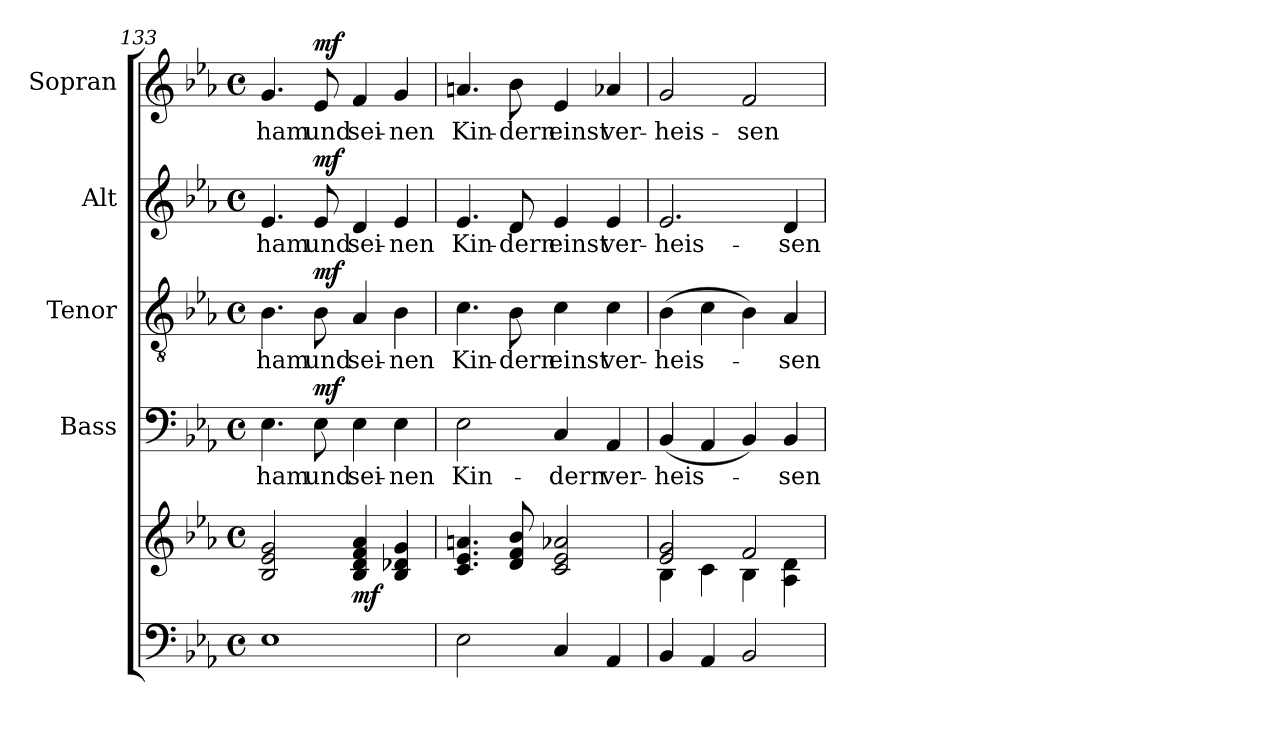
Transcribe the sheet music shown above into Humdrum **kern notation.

**kern	**kern	**dynam	**kern	**text	**dynam	**kern	**text	**dynam	**kern	**text	**dynam	**kern	**text	**dynam
*part5	*part5	*part5	*part4	*part4	*part4	*part3	*part3	*part3	*part2	*part2	*part2	*part1	*part1	*part1
*staff6	*staff5	*staff5/6	*staff4	*staff4	*staff4	*staff3	*staff3	*staff3	*staff2	*staff2	*staff2	*staff1	*staff1	*staff1
*	*	*	*I"Bass	*	*	*I"Tenor	*	*	*I"Alt	*	*	*I"Sopran	*	*
*	*	*	*I'B.	*	*	*I'T.	*	*	*I'A.	*	*	*I'S.	*	*
*clefF4	*clefG2	*	*clefF4	*	*	*clefGv2	*	*	*clefG2	*	*	*clefG2	*	*
*k[b-e-a-]	*k[b-e-a-]	*	*k[b-e-a-]	*	*	*k[b-e-a-]	*	*	*k[b-e-a-]	*	*	*k[b-e-a-]	*	*
*E-:	*E-:	*	*E-:	*	*	*E-:	*	*	*E-:	*	*	*E-:	*	*
*M4/4	*M4/4	*	*M4/4	*	*	*M4/4	*	*	*M4/4	*	*	*M4/4	*	*
*met(c)	*met(c)	*	*met(c)	*	*	*met(c)	*	*	*met(c)	*	*	*met(c)	*	*
=133	=133	=133	=133	=133	=133	=133	=133	=133	=133	=133	=133	=133	=133	=133
!	!	!	!	!LO:LY:b	!	!	!LO:LY:b	!	!	!LO:LY:b	!	!	!LO:LY:b	!
1E-	2B-/ 2e-/ 2g/	.	4.E-\	-ham	.	4.B-\	-ham	.	4.e-/	-ham	.	4.g/	-ham	.
!	!	!	!	!LO:LY:b	!LO:DY:a	!	!LO:LY:b	!LO:DY:a	!	!LO:LY:b	!LO:DY:a	!	!LO:LY:b	!LO:DY:a
.	.	.	8E-\	und	mf	8B-\	und	mf	8e-/	und	mf	8e-/	und	mf
!	!	!LO:DY:b	!	!LO:LY:b	!	!	!LO:LY:b	!	!	!LO:LY:b	!	!	!LO:LY:b	!
.	4B-/ 4d/ 4f/ 4a-/	mf	4E-\	sei-	.	4A-/	sei-	.	4d/	sei-	.	4f/	sei-	.
!	!	!	!	!LO:LY:b	!	!	!LO:LY:b	!	!	!LO:LY:b	!	!	!LO:LY:b	!
.	4B-/ 4d-X/ 4g/	.	4E-\	-nen	.	4B-\	-nen	.	4e-/	-nen	.	4g/	-nen	.
!!LO:LB:g=z
=134	=134	=134	=134	=134	=134	=134	=134	=134	=134	=134	=134	=134	=134	=134
!	!	!	!	!LO:LY:b	!	!	!LO:LY:b	!	!	!LO:LY:b	!	!	!LO:LY:b	!
2E-\	4.c/ 4.e-/ 4.an/	.	2E-\	Kin-	.	4.c\	Kin-	.	4.e-/	Kin-	.	4.an/	Kin-	.
!	!	!	!	!	!	!	!LO:LY:b	!	!	!LO:LY:b	!	!	!LO:LY:b	!
.	8d/ 8f/ 8b-/	.	.	.	.	8B-\	-dern	.	8d/	-dern	.	8b-\	-dern	.
!	!	!	!	!LO:LY:b	!	!	!LO:LY:b	!	!	!LO:LY:b	!	!	!LO:LY:b	!
4C/	2c/ 2e-/ 2a-X/	.	4C/	-dern	.	4c\	einst	.	4e-/	einst	.	4e-/	einst	.
!	!	!	!	!LO:LY:b	!	!	!LO:LY:b	!	!	!LO:LY:b	!	!	!LO:LY:b	!
4AA-/	.	.	4AA-/	ver-	.	4c\	ver-	.	4e-/	ver-	.	4a-X/	ver-	.
=135	=135	=135	=135	=135	=135	=135	=135	=135	=135	=135	=135	=135	=135	=135
*	*^	*	*	*	*	*	*	*	*	*	*	*	*	*
!	!	!	!	!	!LO:LY:b	!	!	!LO:LY:b	!	!	!LO:LY:b	!	!	!LO:LY:b	!
4BB-/	2e-/ 2g/	4B-\	.	(<4BB-/	-heis-	.	(>4B-\	-heis-	.	2.e-/	-heis-	.	2g/	-heis-	.
4AA-/	.	4c\	.	4AA-/	.	.	4c\	.	.	.	.	.	.	.	.
!	!	!	!	!	!	!	!	!	!	!	!	!	!	!LO:LY:b	!
2BB-/	2f/	4B-\	.	4BB-/)	.	.	4B-\)	.	.	.	.	.	2f/	-sen	.
!	!	!	!	!	!LO:LY:b	!	!	!LO:LY:b	!	!	!LO:LY:b	!	!	!	!
.	.	4A-\ 4d\	.	4BB-/	-sen	.	4A-/	-sen	.	4d/	-sen	.	.	.	.
*	*v	*v	*	*	*	*	*	*	*	*	*	*	*	*	*
=	=	=	=	=	=	=	=	=	=	=	=	=	=	=
*-	*-	*-	*-	*-	*-	*-	*-	*-	*-	*-	*-	*-	*-	*-
